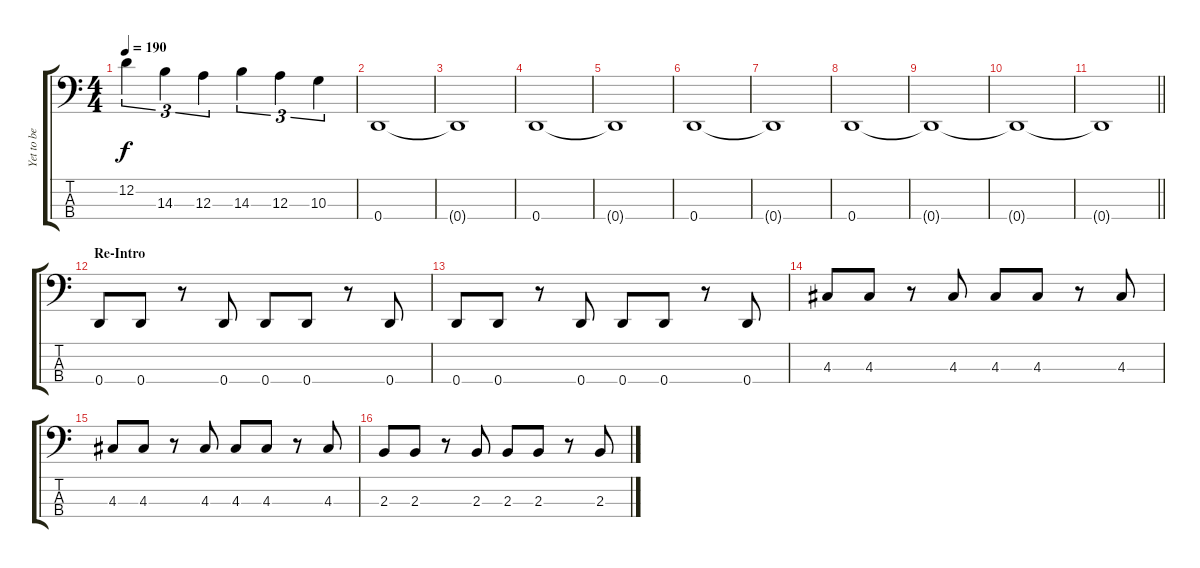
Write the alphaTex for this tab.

\track ("Yet to be Bass Player" "Yet to be ") {instrument electricbassfinger}
\staff {score tabs}
\tuning (G2 D2 A1 D1) {hide}
\ts (4 4)
\tempo 190
\clef f4
\ks c
12.2.4{tu (3 2) dy f} 14.3.4{tu (3 2)} 12.3.4{tu (3 2)} 14.3.4{tu (3 2)} 12.3.4{tu (3 2)} 10.3.4{tu (3 2)} |
0.4.1 |
0.4{t}.1 |
0.4.1 |
0.4{t}.1 |
0.4.1 |
0.4{t}.1 |
0.4.1 |
0.4{t}.1 |
0.4{t}.1 |
\barLineRight lightlight
0.4{t}.1 |
\section ("" "Re-Intro")
0.4.8 0.4.8 r.8 0.4.8 0.4.8 0.4.8 r.8 0.4.8 |
0.4.8 0.4.8 r.8 0.4.8 0.4.8 0.4.8 r.8 0.4.8 |
4.3.8 4.3.8 r.8 4.3.8 4.3.8 4.3.8 r.8 4.3.8 |
4.3.8 4.3.8 r.8 4.3.8 4.3.8 4.3.8 r.8 4.3.8 |
2.3.8 2.3.8 r.8 2.3.8 2.3.8 2.3.8 r.8 2.3.8
